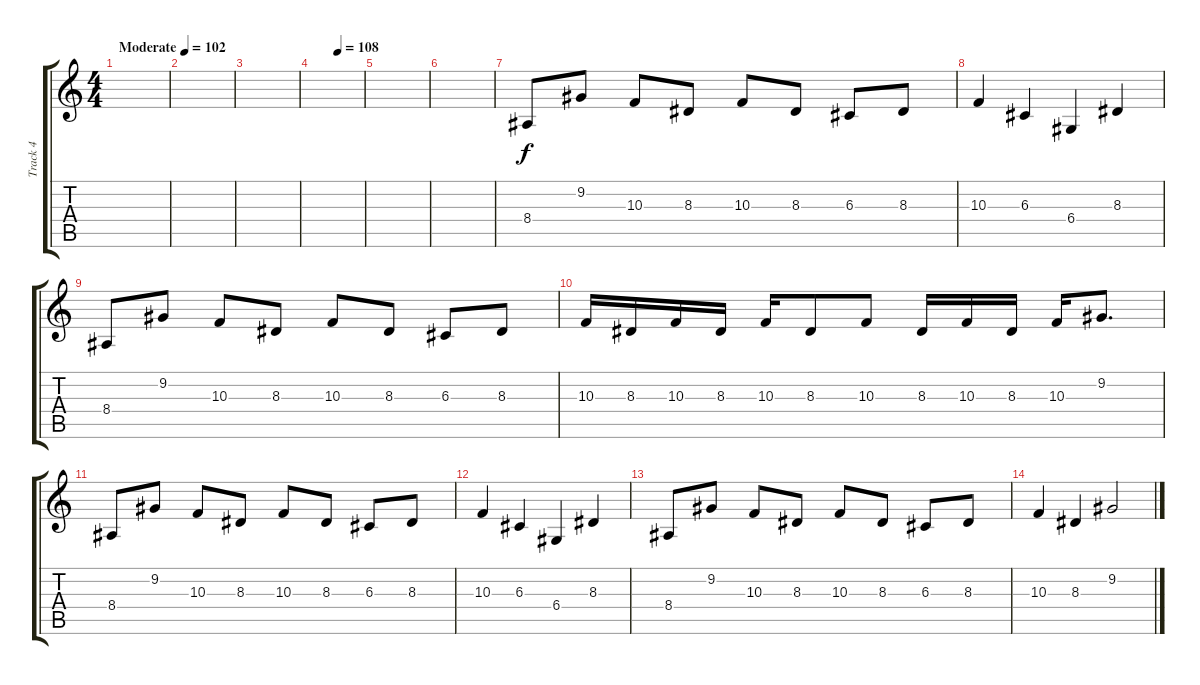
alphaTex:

\track ("Track 4" "Track 4") {instrument lead1square}
\staff {score tabs}
\tuning (E4 B3 G3 D3 A2 E2) {hide}
\ts (4 4)
\tempo (102 "Moderate")
\tempo 125
\tempo (102 "Moderate")
\clef g2
\ks c
|
|
|
\tempo (108 0.5)
|
|
|
8.4.8 9.2.8 10.3.8 8.3.8 10.3.8 8.3.8 6.3.8 8.3.8 |
10.3.4 6.3.4 6.4.4 8.3.4 |
8.4.8 9.2.8 10.3.8 8.3.8 10.3.8 8.3.8 6.3.8 8.3.8 |
10.3.16 8.3.16 10.3.16 8.3.16 10.3.16 8.3.8 10.3.8 8.3.16 10.3.16 8.3.16 10.3.16 9.2.8{d} |
8.4.8 9.2.8 10.3.8 8.3.8 10.3.8 8.3.8 6.3.8 8.3.8 |
10.3.4 6.3.4 6.4.4 8.3.4 |
8.4.8 9.2.8 10.3.8 8.3.8 10.3.8 8.3.8 6.3.8 8.3.8 |
10.3.4 8.3.4 9.2.2
